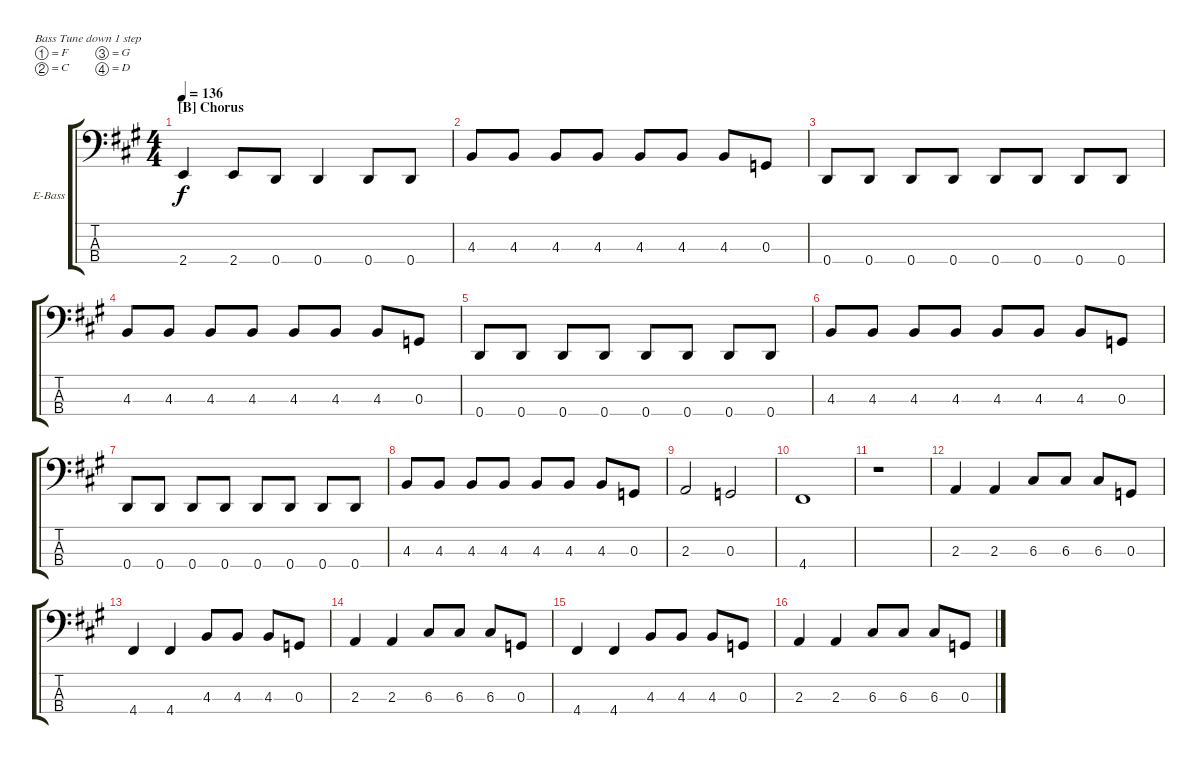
\defaultSystemsLayout 4
\bracketExtendMode groupsimilarinstruments
\firstSystemTrackNameOrientation horizontal
\otherSystemsTrackNameOrientation horizontal
\track ("Electric Bass" "E-Bass") {instrument electricbassfinger}
\staff {score tabs}
\tuning (F2 C2 G1 D1)
\ts (4 4)
\section ("B" "Chorus")
\tempo 136
\clef f4
\scale
1.07062
\ks a
2.4.4{dy f} 2.4.8 0.4.8 0.4.4 0.4.8 0.4.8 |
\scale
0.929382 4.3.8 4.3.8 4.3.8 4.3.8 4.3.8 4.3.8 4.3.8 0.3.8 |
\scale
1.07062 0.4.8 0.4.8 0.4.8 0.4.8 0.4.8 0.4.8 0.4.8 0.4.8 |
\scale
0.929382 4.3.8 4.3.8 4.3.8 4.3.8 4.3.8 4.3.8 4.3.8 0.3.8 |
\scale
1.07062 0.4.8 0.4.8 0.4.8 0.4.8 0.4.8 0.4.8 0.4.8 0.4.8 |
\scale
0.929382 4.3.8 4.3.8 4.3.8 4.3.8 4.3.8 4.3.8 4.3.8 0.3.8 |
\scale
1.07062 0.4.8 0.4.8 0.4.8 0.4.8 0.4.8 0.4.8 0.4.8 0.4.8 |
\scale
0.929382 4.3.8 4.3.8 4.3.8 4.3.8 4.3.8 4.3.8 4.3.8 0.3.8 |
\scale
1.07062 2.3.2 0.3.2 |
\scale
0.929382 4.4.1 |
\scale
1.07062 r.1 |
\scale
0.929382 2.3.4 2.3.4 6.3.8 6.3.8 6.3.8 0.3.8 |
\scale
1.07062 4.4.4 4.4.4 4.3.8 4.3.8 4.3.8 0.3.8 |
\scale
0.929382 2.3.4 2.3.4 6.3.8 6.3.8 6.3.8 0.3.8 |
\scale
1.07062 4.4.4 4.4.4 4.3.8 4.3.8 4.3.8 0.3.8 |
\scale
0.929382 2.3.4 2.3.4 6.3.8 6.3.8 6.3.8 0.3.8
